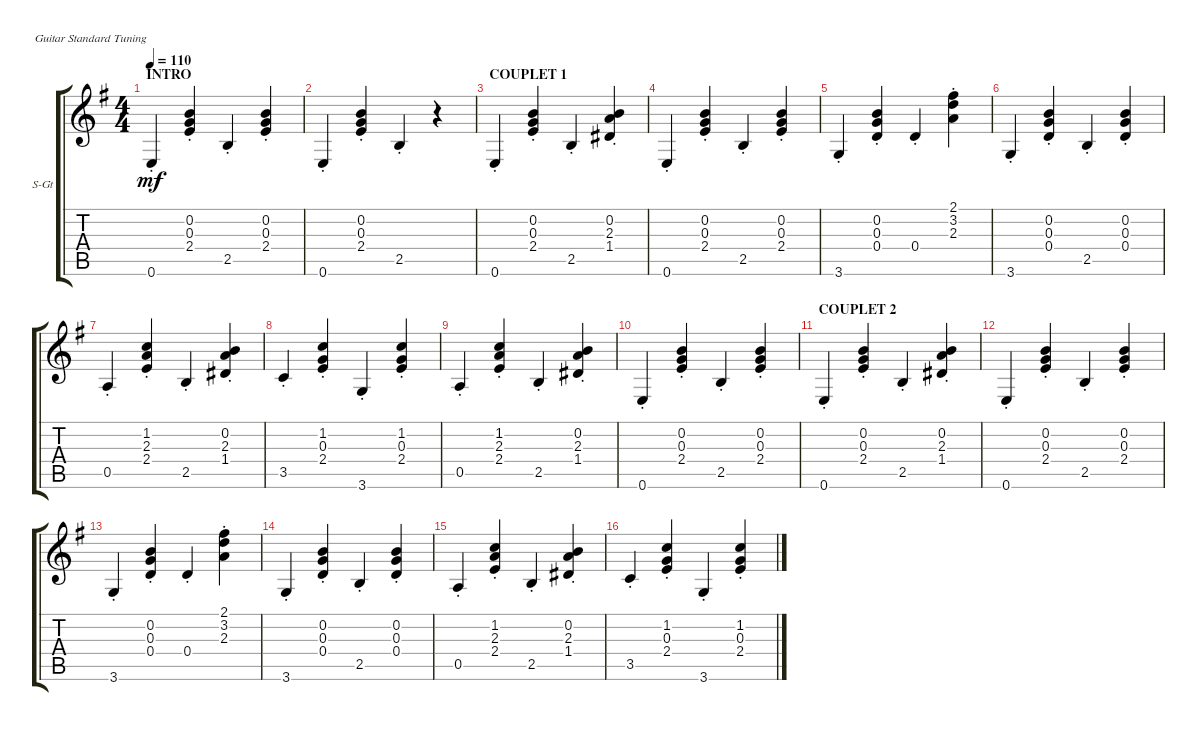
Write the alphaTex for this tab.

\defaultSystemsLayout 4
\bracketExtendMode groupsimilarinstruments
\firstSystemTrackNameOrientation horizontal
\otherSystemsTrackNameOrientation horizontal
\track ("Steel Guitar" "S-Gt") {instrument acousticguitarsteel}
\staff {score tabs}
\tuning (E4 B3 G3 D3 A2 E2)
\ts (4 4)
\section ("" "INTRO")
\tempo 110
\clef g2
\ks eminor
0.6{st}.4{dy mf instrument acousticguitarsteel} (2.4{st} 0.3{st} 0.2{st}).4 2.5{st}.4 (2.4{st} 0.3{st} 0.2{st}).4 |
0.6{st}.4 (2.4{st} 0.3{st} 0.2{st}).4 2.5{st}.4 r.4 |
\section ("" "COUPLET 1")
0.6{st}.4 (2.4{st} 0.3{st} 0.2{st}).4 2.5{st}.4 (1.4{st} 2.3{st} 0.2{st}).4 |
0.6{st}.4 (2.4{st} 0.3{st} 0.2{st}).4 2.5{st}.4 (2.4{st} 0.3{st} 0.2{st}).4 |
3.6{st}.4 (0.4{st} 0.3{st} 0.2{st}).4 0.4{st}.4 (2.3{st} 3.2{st} 2.1{st}).4 |
3.6{st}.4 (0.4{st} 0.3{st} 0.2{st}).4 2.5{st}.4 (0.4{st} 0.3{st} 0.2{st}).4 |
0.5{st}.4 (2.4{st} 2.3{st} 1.2{st}).4 2.5{st}.4 (1.4{st} 2.3{st} 0.2{st}).4 |
3.5{st}.4 (2.4{st} 1.2{st} 0.3{st}).4 3.6{st}.4 (2.4{st} 1.2{st} 0.3{st}).4 |
0.5{st}.4 (2.4{st} 2.3{st} 1.2{st}).4 2.5{st}.4 (1.4{st} 2.3{st} 0.2{st}).4 |
0.6{st}.4 (2.4{st} 0.3{st} 0.2{st}).4 2.5{st}.4 (2.4{st} 0.3{st} 0.2{st}).4 |
\section ("" "COUPLET 2")
0.6{st}.4 (2.4{st} 0.3{st} 0.2{st}).4 2.5{st}.4 (1.4{st} 2.3{st} 0.2{st}).4 |
0.6{st}.4 (2.4{st} 0.3{st} 0.2{st}).4 2.5{st}.4 (2.4{st} 0.3{st} 0.2{st}).4 |
3.6{st}.4 (0.4{st} 0.3{st} 0.2{st}).4 0.4{st}.4 (2.3{st} 3.2{st} 2.1{st}).4 |
3.6{st}.4 (0.4{st} 0.3{st} 0.2{st}).4 2.5{st}.4 (0.4{st} 0.3{st} 0.2{st}).4 |
0.5{st}.4 (2.4{st} 2.3{st} 1.2{st}).4 2.5{st}.4 (1.4{st} 2.3{st} 0.2{st}).4 |
3.5{st}.4 (2.4{st} 1.2{st} 0.3{st}).4 3.6{st}.4 (2.4{st} 1.2{st} 0.3{st}).4
